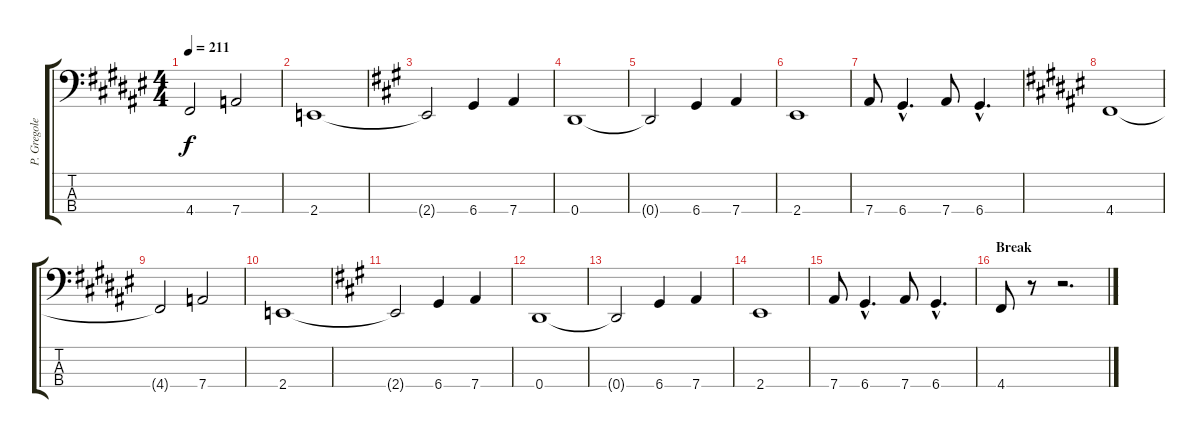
\track ("P. Gregoletto" "P. Gregole") {instrument electricbassfinger}
\staff {score tabs}
\tuning (G2 D2 A1 D1) {hide}
\ts (4 4)
\tempo 211
\clef f4
\ks d#minor
4.4{t}.2{dy f} 7.4.2 |
2.4.1 |
\ks f#minor
2.4{t}.2 6.4.4 7.4.4 |
0.4.1 |
0.4{t}.2 6.4.4 7.4.4 |
2.4.1 |
7.4.8 6.4{hac}.4{d} 7.4.8 6.4{hac}.4{d} |
\ks d#minor
4.4.1 |
4.4{t}.2 7.4.2 |
2.4.1 |
\ks f#minor
2.4{t}.2 6.4.4 7.4.4 |
0.4.1 |
0.4{t}.2 6.4.4 7.4.4 |
2.4.1 |
7.4.8 6.4{hac}.4{d} 7.4.8 6.4{hac}.4{d} |
\section ("" "Break")
4.4.8 r.8 r.2{d}
